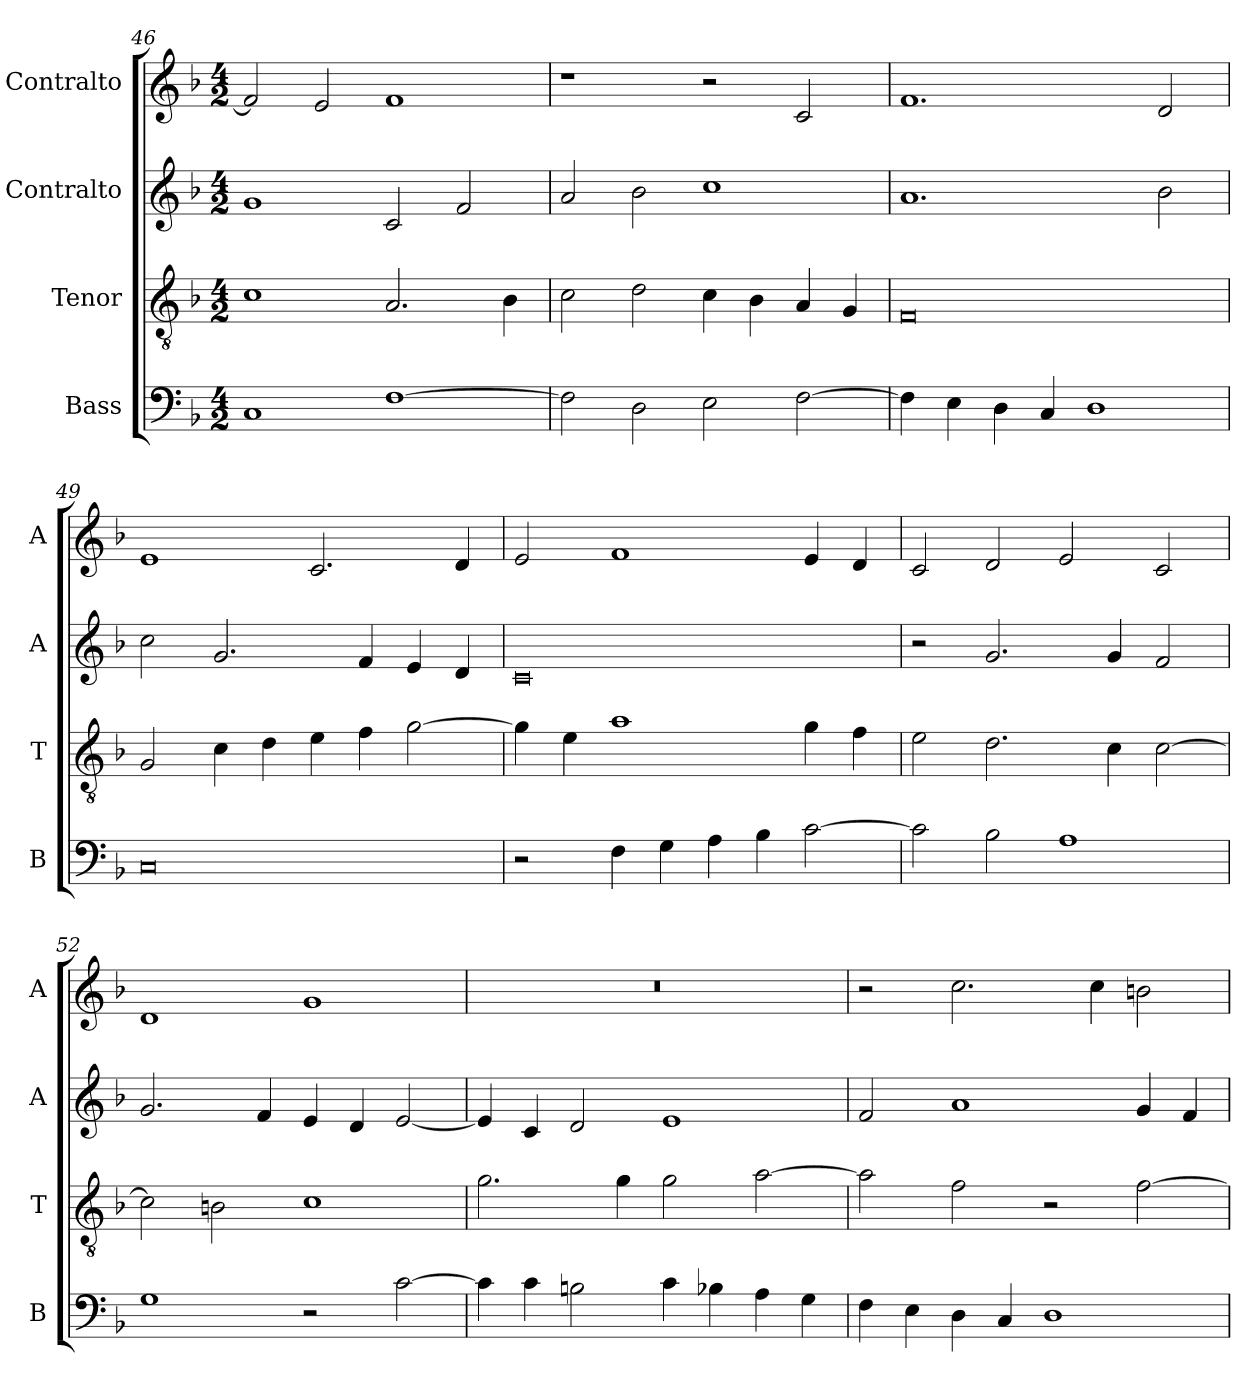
**kern	**kern	**kern	**kern
*part4	*part3	*part2	*part1
*staff4	*staff3	*staff2	*staff1
*I"Bass	*I"Tenor	*I"Contralto	*I"Contralto
*I'B	*I'T	*I'A	*I'A
*clefF4	*clefGv2	*clefG2	*clefG2
*k[b-]	*k[b-]	*k[b-]	*k[b-]
*F:ion	*F:ion	*F:ion	*F:ion
*M4/2	*M4/2	*M4/2	*M4/2
=46	=46	=46	=46
1C	1c	1g	2f]
.	.	.	2e
[1F	2.A	2c	1f
.	.	2f	.
.	4B-	.	.
=47	=47	=47	=47
2F]	2c	2a	1r
2D	2d	2b-	.
2E	4c	1cc	2r
.	4B-	.	.
[2F	4A	.	2c
.	4G	.	.
=48	=48	=48	=48
4F]	0F	1.a	1.f
4E	.	.	.
4D	.	.	.
4C	.	.	.
1D	.	.	.
.	.	2b-	2d
=49	=49	=49	=49
0C	2G	2cc	1e
.	4c	2.g	.
.	4d	.	.
.	4e	.	2.c
.	4f	4f	.
.	[2g	4e	.
.	.	4d	4d
=50	=50	=50	=50
2r	4g]	0c	2e
.	4e	.	.
4F	1a	.	1f
4G	.	.	.
4A	.	.	.
4B-	.	.	.
[2c	4g	.	4e
.	4f	.	4d
=51	=51	=51	=51
2c]	2e	2r	2c
2B-	2.d	2.g	2d
1A	.	.	2e
.	4c	4g	.
.	[2c	2f	2c
=52	=52	=52	=52
1G	2c]	2.g	1d
.	2Bn	.	.
.	.	4f	.
2r	1c	4e	1g
.	.	4d	.
[2c	.	[2e	.
=53	=53	=53	=53
4c]	2.g	4e]	0r
4c	.	4c	.
2Bn	.	2d	.
.	4g	.	.
4c	2g	1e	.
4B-X	.	.	.
4A	[2a	.	.
4G	.	.	.
=54	=54	=54	=54
4F	2a]	2f	2r
4E	.	.	.
4D	2f	1a	2.cc
4C	.	.	.
1D	2r	.	.
.	.	.	4cc
.	[2f	4g	2bn
.	.	4f	.
=	=	=	=
*-	*-	*-	*-
